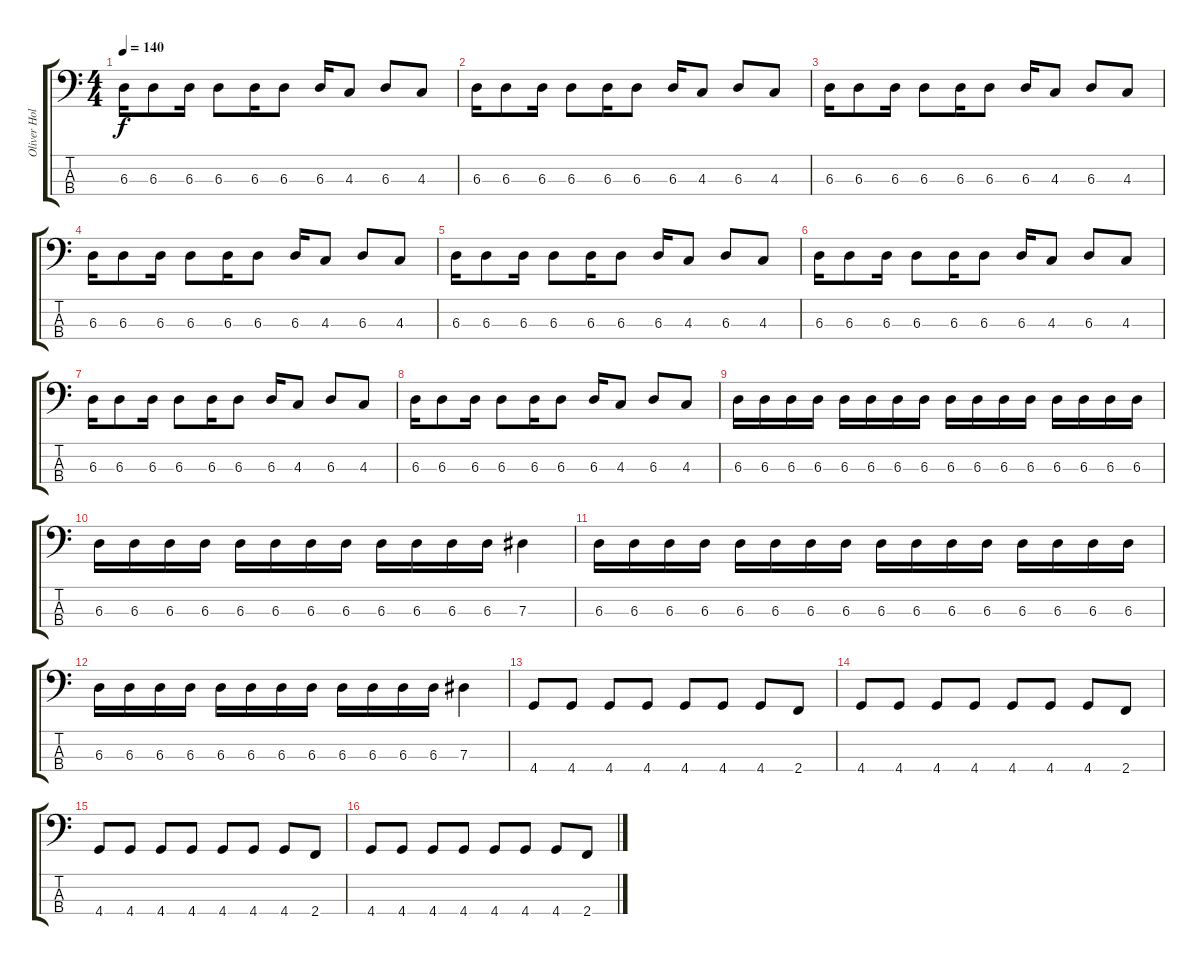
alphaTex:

\track ("Oliver Holzwarth" "Oliver Hol") {instrument electricbasspick}
\staff {score tabs}
\tuning (Gb2 Db2 Ab1 Eb1) {hide}
\ts (4 4)
\tempo 140
\clef f4
\ks c
6.3.16{dy f} 6.3.8 6.3.16 6.3.8 6.3.16 6.3.8 6.3.16 4.3.8 6.3.8 4.3.8 |
6.3.16 6.3.8 6.3.16 6.3.8 6.3.16 6.3.8 6.3.16 4.3.8 6.3.8 4.3.8 |
6.3.16 6.3.8 6.3.16 6.3.8 6.3.16 6.3.8 6.3.16 4.3.8 6.3.8 4.3.8 |
6.3.16 6.3.8 6.3.16 6.3.8 6.3.16 6.3.8 6.3.16 4.3.8 6.3.8 4.3.8 |
6.3.16 6.3.8 6.3.16 6.3.8 6.3.16 6.3.8 6.3.16 4.3.8 6.3.8 4.3.8 |
6.3.16 6.3.8 6.3.16 6.3.8 6.3.16 6.3.8 6.3.16 4.3.8 6.3.8 4.3.8 |
6.3.16 6.3.8 6.3.16 6.3.8 6.3.16 6.3.8 6.3.16 4.3.8 6.3.8 4.3.8 |
6.3.16 6.3.8 6.3.16 6.3.8 6.3.16 6.3.8 6.3.16 4.3.8 6.3.8 4.3.8 |
6.3.16 6.3.16 6.3.16 6.3.16 6.3.16 6.3.16 6.3.16 6.3.16 6.3.16 6.3.16 6.3.16 6.3.16 6.3.16 6.3.16 6.3.16 6.3.16 |
6.3.16 6.3.16 6.3.16 6.3.16 6.3.16 6.3.16 6.3.16 6.3.16 6.3.16 6.3.16 6.3.16 6.3.16 7.3.4 |
6.3.16 6.3.16 6.3.16 6.3.16 6.3.16 6.3.16 6.3.16 6.3.16 6.3.16 6.3.16 6.3.16 6.3.16 6.3.16 6.3.16 6.3.16 6.3.16 |
6.3.16 6.3.16 6.3.16 6.3.16 6.3.16 6.3.16 6.3.16 6.3.16 6.3.16 6.3.16 6.3.16 6.3.16 7.3.4 |
4.4.8 4.4.8 4.4.8 4.4.8 4.4.8 4.4.8 4.4.8 2.4.8 |
4.4.8 4.4.8 4.4.8 4.4.8 4.4.8 4.4.8 4.4.8 2.4.8 |
4.4.8 4.4.8 4.4.8 4.4.8 4.4.8 4.4.8 4.4.8 2.4.8 |
4.4.8 4.4.8 4.4.8 4.4.8 4.4.8 4.4.8 4.4.8 2.4.8
